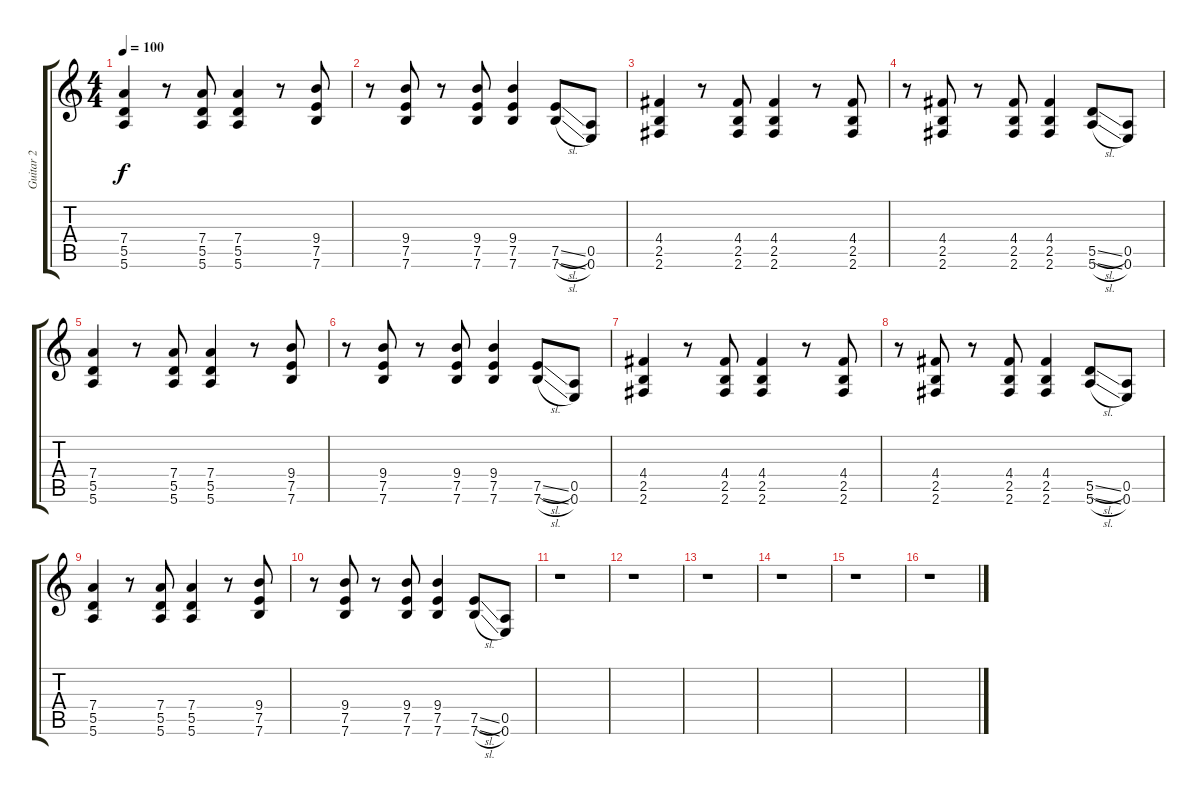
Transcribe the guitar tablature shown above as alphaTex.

\track ("Guitar 2" "Guitar 2") {instrument distortionguitar}
\staff {score tabs}
\tuning (E4 B3 G3 D3 A2 E2) {hide}
\ts (4 4)
\tempo 100
\clef g2
\ks c
(7.4 5.5 5.6).4{dy f} r.8 (7.4 5.5 5.6).8 (7.4 5.5 5.6).4 r.8 (9.4 7.5 7.6).8 |
r.8 (9.4 7.5 7.6).8 r.8 (9.4 7.5 7.6).8 (9.4 7.5 7.6).4 (7.5{sl} 7.6{sl}).8 (0.5 0.6).8 |
(4.4 2.5 2.6).4 r.8 (4.4 2.5 2.6).8 (4.4 2.5 2.6).4 r.8 (4.4 2.5 2.6).8 |
r.8 (4.4 2.5 2.6).8 r.8 (4.4 2.5 2.6).8 (4.4 2.5 2.6).4 (5.5{sl} 5.6{sl}).8 (0.5 0.6).8 |
(7.4 5.5 5.6).4 r.8 (7.4 5.5 5.6).8 (7.4 5.5 5.6).4 r.8 (9.4 7.5 7.6).8 |
r.8 (9.4 7.5 7.6).8 r.8 (9.4 7.5 7.6).8 (9.4 7.5 7.6).4 (7.5{sl} 7.6{sl}).8 (0.5 0.6).8 |
(4.4 2.5 2.6).4 r.8 (4.4 2.5 2.6).8 (4.4 2.5 2.6).4 r.8 (4.4 2.5 2.6).8 |
r.8 (4.4 2.5 2.6).8 r.8 (4.4 2.5 2.6).8 (4.4 2.5 2.6).4 (5.5{sl} 5.6{sl}).8 (0.5 0.6).8 |
(7.4 5.5 5.6).4 r.8 (7.4 5.5 5.6).8 (7.4 5.5 5.6).4 r.8 (9.4 7.5 7.6).8 |
r.8 (9.4 7.5 7.6).8 r.8 (9.4 7.5 7.6).8 (9.4 7.5 7.6).4 (7.5{sl} 7.6{sl}).8 (0.5 0.6).8 |
r.1 |
r.1 |
r.1 |
r.1 |
r.1 |
r.1
